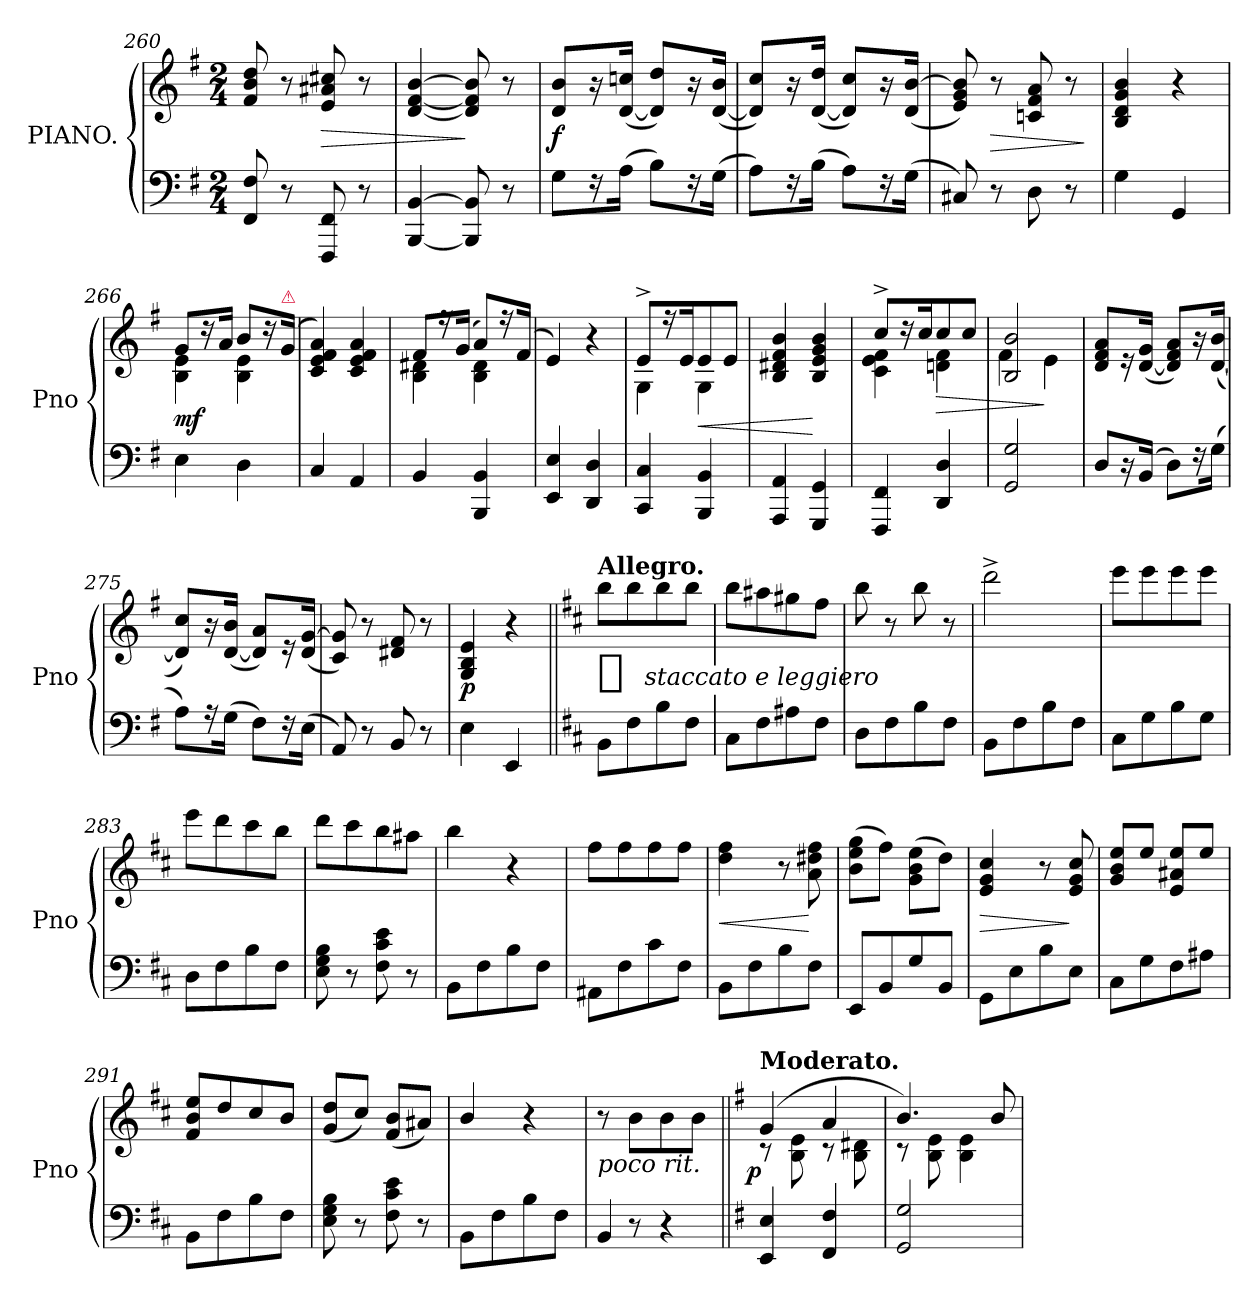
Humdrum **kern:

**kern	**kern	**dynam
*part1	*part1	*part1
*staff2	*staff1	*staff1/2
*I"PIANO.	*	*
*I'Pno	*	*
*clefF4	*clefG2	*
*k[f#]	*k[f#]	*
*M2/4	*M2/4	*
=260	=260	=260
8FF#/ 8F#/	8f#/ 8b/ 8dd/	.
8r	8r	.
8FFF#/ 8FF#/	8e/ 8a#X/ 8cc#X/	>
8r	8r	.
=261	=261	=261
[4BBB/ [4BB/	[4d/ [4f#/ [4b/	.
8BBB]/ 8BB]/	8d]/ 8f#]/ 8b]/	]
8r	8r	.
=262	=262	=262
8G\L	8d/ 8b/L	f
16rF	16r	.
(16A\Jk	(>[16d/ 16ccn/Jk	.
8B\L)	8d]/ 8dd/L)	.
16rF	16r	.
(16G\Jk	(>[16d/ 16b/Jk	.
=263	=263	=263
8A\L)	8d]/ 8cc/L)	.
16rF	16r	.
(16B\Jk	(>[16d/ 16dd/Jk	.
8A\L)	8d]/ 8cc/L)	.
16rF	16r	.
(16G\Jk	(16d/ [16b/Jk	.
=264	=264	=264
8C#X/)	8e/ 8g/ 8b]/)	.
8r	8r	>
8D\	8cn/ 8f#/ 8a/	.
8r	8r	.
.	.	]
=265	=265	=265
4G\	4B/ 4d/ 4g/ 4b/	.
4GG/	4r	.
=266	=266	=266
*	*^	*
4E\	8g/L	4B\ 4e\	mf
.	16rdd	.	.
.	16a/Jk	.	.
4D\	8b/L	4B\ 4e\	.
.	16rdd	.	.
!	!LO:TX:a:color=crimson:t=⚠	!	!
.	(16g/Jk	.	.
*	*v	*v	*
=267	=267	=267
4C/	4c/ 4e/ 4f#/ 4a/)	.
4AA/	4c/ 4e/ 4f#/ 4a/	.
=268	=268	=268
*	*^	*
4BB/	8f#/L	4B\ 4d#X\	.
.	16r	.	.
.	(16g/Jk	.	.
4BBB/ 4BB/	8a/L)	4B\ 4d#\	.
.	16r	.	.
.	(16f#/Jk	.	.
*	*v	*v	*
=269	=269	=269
4EE/ 4E/	4e/)	.
4DD/ 4D/	4r	.
=270	=270	=270
*	*^	*
4CC/ 4C/	8e^/L	4G\	.
.	16r	.	.
.	16e/K	.	.
4BBB/ 4BB/	8e/	4G\	<
.	8e/J	.	.
*	*v	*v	*
=271	=271	=271
4AAA/ 4AA/	4B/ 4d#X/ 4f#/ 4b/	.
4GGG/ 4GG/	4B/ 4e/ 4g/ 4b/	[
=272	=272	=272
*	*^	*
4FFF#/ 4FF#/	8cc^/L	4c\ 4e\ 4f#\	.
.	16rdd	.	.
.	16cc/K	.	.
4DD/ 4D/	8cc/	4dn\ 4f#\	>
.	8cc/J	.	.
=273	=273	=273	=273
2GG/ 2G/	2B/ 2b/	4f#\	.
.	.	4e\	]
*	*v	*v	*
=274	=274	=274
8D/L	8d/ 8f#/ 8a/L	.
16r	16r	.
(<16BB/Jk	(>[16d/ 16g/Jk	.
8D\L)	8d]/ 8f#/ 8a/L)	.
16r	16r	.
(16G\Jk	(>[16d/ 16b/Jk	.
=275	=275	=275
8A\L)	8d]/ 8cc/L)	.
16r	16r	.
(16G\Jk	(>[16d/ 16b/Jk	.
8F#\L)	8d]/ 8a/L)	.
16r	16r	.
(16E\Jk	(16d/ [16g/Jk	.
=276	=276	=276
8AA/)	8c/ 8g]/)	.
8r	8r	.
8BB/	8d#X/ 8f#/	.
8r	8r	.
=277	=277	=277
4E\	4G/ 4B/ 4e/	p
4EE/	4r	.
=278||	=278||	=278||
*k[f#c#]	*k[f#c#]	*
!	!LO:TX:a:B:t=Allegro.	!
!	!	!LO:DY:t=%s staccato e leggiero
8BB\L	8bb\L	pp
8F#\	8bb\	.
8B\	8bb\	.
8F#\J	8bb\J	.
=279	=279	=279
8C#\L	8bb\L	.
8F#\	8aa#X\	.
8A#X\	8gg#X\	.
8F#\J	8ff#\J	.
=280	=280	=280
8D\L	8bb\	.
8F#\	8r	.
8B\	8bb\	.
8F#\J	8r	.
=281	=281	=281
8BB\L	2ddd^\	.
8F#\	.	.
8B\	.	.
8F#\J	.	.
=282	=282	=282
8C#\L	8eee\L	.
8G\	8eee\	.
8B\	8eee\	.
8G\J	8eee\J	.
=283	=283	=283
8D\L	8eee\L	.
8F#\	8ddd\	.
8B\	8ccc#\	.
8F#\J	8bb\J	.
=284	=284	=284
8E\ 8G\ 8B\	8ddd\L	.
8r	8ccc#\	.
8F#\ 8c#\ 8e\	8bb\	.
8r	8aa#X\J	.
=285	=285	=285
8BB\L	4bb\	.
8F#\	.	.
8B\	4r	.
8F#\J	.	.
=286	=286	=286
8AA#X\L	8ff#\L	.
8F#\	8ff#\	.
8c#\	8ff#\	.
8F#\J	8ff#\J	.
=287	=287	=287
8BB\L	4dd\ 4ff#\	<
8F#\	.	.
8B\	8r	.
8F#\J	8a\ 8dd#X\ 8ff#\	[
=288	=288	=288
8EE/L	(8b\ 8ee\ 8gg\L	.
8BB/	8ff#\J)	.
8G/	(8g\ 8b\ 8ee\L	.
8BB/J	8dd\J)	.
=289	=289	=289
8GG\L	4e/ 4g/ 4cc#/	>
8E\	.	.
8B\	8r	.
8E\J	8e/ 8g/ 8cc#/	]
=290	=290	=290
8C#\L	8g/ 8b/ 8ee/L	.
8G\	8ee/J	.
8F#\	8e/ 8a#X/ 8ee/L	.
8A#X\J	8ee/J	.
=291	=291	=291
8BB\L	8f#/ 8b/ 8ee/L	.
8F#\	8dd/	.
8B\	8cc#/	.
8F#\J	8b/J	.
=292	=292	=292
8E\ 8G\ 8B\	(>8g/ 8dd/L	.
8r	8cc#/J)	.
8F#\ 8c#\ 8e\	(>8f#/ 8b/L	.
8r	8a#X/J)	.
=293	=293	=293
8BB\L	4b/	.
8F#\	.	.
8B\	4r	.
8F#\J	.	.
=294	=294	=294
!	!LO:TX:b:i:t=poco rit.	!
!LO:N:vis=4	!	!
8BB/	8r	.
8r	8b\L	.
4r	8b\	.
.	8b\J	.
=295||	=295||	=295||
*k[f#]	*k[f#]	*
*	*^	*
!	!LO:TX:a:B:t=Moderato.	!	!
!	!	!	!LO:DY:rj
4EE/ 4E/	(4g/	8rc	p
.	.	8B\ 8e\	.
4FF#/ 4F#/	4a/	8rc	.
.	.	8B\ 8d#X\	.
=296	=296	=296	=296
2GG/ 2G/	4.b/)	8rc	.
.	.	8B\ 8e\	.
.	.	4B\ 4e\	.
.	8b/	.	.
*	*v	*v	*
=	=	=
*-	*-	*-
